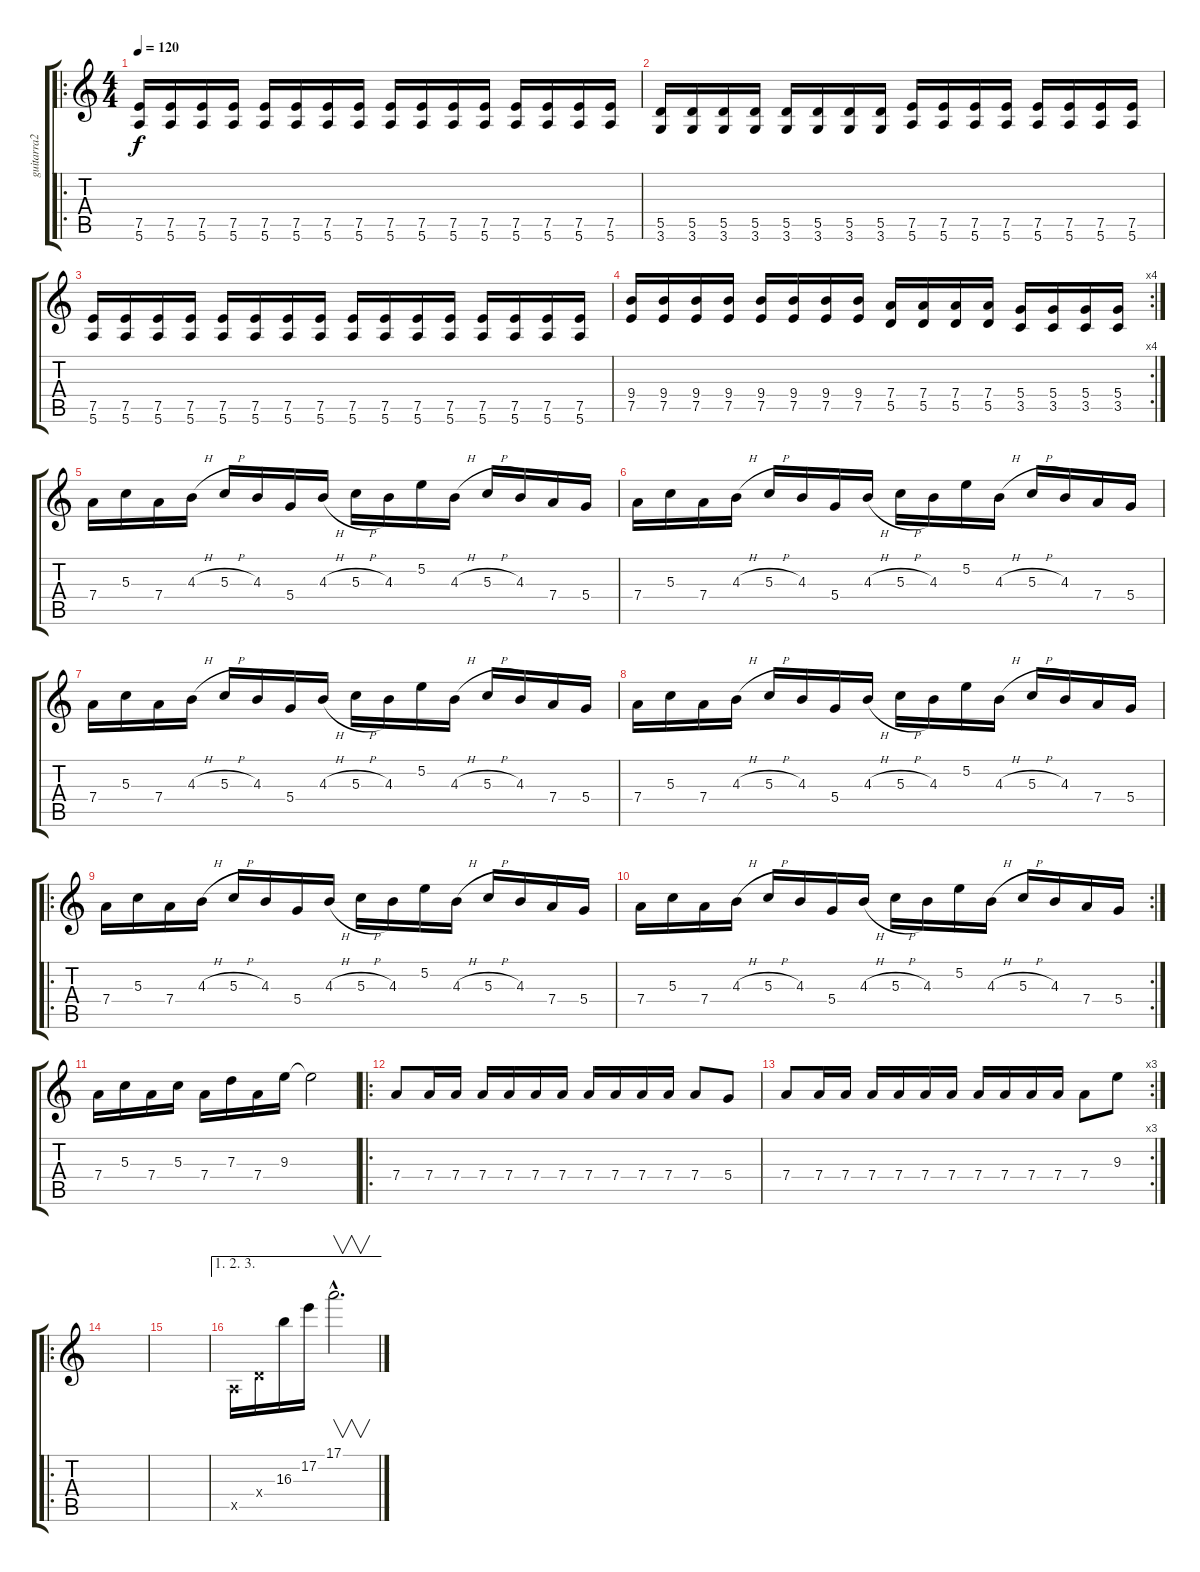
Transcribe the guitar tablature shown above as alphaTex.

\track ("guitarra2" "guitarra2") {instrument overdrivenguitar}
\staff {score tabs}
\tuning (E4 B3 G3 D3 A2 E2) {hide}
\ro
\ts (4 4)
\tempo 120
\clef g2
\ks c
(7.5 5.6).16{dy f} (7.5 5.6).16 (7.5 5.6).16 (7.5 5.6).16 (7.5 5.6).16 (7.5 5.6).16 (7.5 5.6).16 (7.5 5.6).16 (7.5 5.6).16 (7.5 5.6).16 (7.5 5.6).16 (7.5 5.6).16 (7.5 5.6).16 (7.5 5.6).16 (7.5 5.6).16 (7.5 5.6).16 |
(5.5 3.6).16 (5.5 3.6).16 (5.5 3.6).16 (5.5 3.6).16 (5.5 3.6).16 (5.5 3.6).16 (5.5 3.6).16 (5.5 3.6).16 (7.5 5.6).16 (7.5 5.6).16 (7.5 5.6).16 (7.5 5.6).16 (7.5 5.6).16 (7.5 5.6).16 (7.5 5.6).16 (7.5 5.6).16 |
(7.5 5.6).16 (7.5 5.6).16 (7.5 5.6).16 (7.5 5.6).16 (7.5 5.6).16 (7.5 5.6).16 (7.5 5.6).16 (7.5 5.6).16 (7.5 5.6).16 (7.5 5.6).16 (7.5 5.6).16 (7.5 5.6).16 (7.5 5.6).16 (7.5 5.6).16 (7.5 5.6).16 (7.5 5.6).16 |
\rc 4
(9.4 7.5).16 (9.4 7.5).16 (9.4 7.5).16 (9.4 7.5).16 (9.4 7.5).16 (9.4 7.5).16 (9.4 7.5).16 (9.4 7.5).16 (7.4 5.5).16 (7.4 5.5).16 (7.4 5.5).16 (7.4 5.5).16 (5.4 3.5).16 (5.4 3.5).16 (5.4 3.5).16 (5.4 3.5).16 |
7.4.16 5.3.16 7.4.16 4.3{h}.16 5.3{h}.16 4.3.16 5.4.16 4.3{h}.16 5.3{h}.16 4.3.16 5.2.16 4.3{h}.16 5.3{h}.16 4.3.16 7.4.16 5.4.16 |
7.4.16 5.3.16 7.4.16 4.3{h}.16 5.3{h}.16 4.3.16 5.4.16 4.3{h}.16 5.3{h}.16 4.3.16 5.2.16 4.3{h}.16 5.3{h}.16 4.3.16 7.4.16 5.4.16 |
7.4.16 5.3.16 7.4.16 4.3{h}.16 5.3{h}.16 4.3.16 5.4.16 4.3{h}.16 5.3{h}.16 4.3.16 5.2.16 4.3{h}.16 5.3{h}.16 4.3.16 7.4.16 5.4.16 |
7.4.16 5.3.16 7.4.16 4.3{h}.16 5.3{h}.16 4.3.16 5.4.16 4.3{h}.16 5.3{h}.16 4.3.16 5.2.16 4.3{h}.16 5.3{h}.16 4.3.16 7.4.16 5.4.16 |
\ro
7.4.16 5.3.16 7.4.16 4.3{h}.16 5.3{h}.16 4.3.16 5.4.16 4.3{h}.16 5.3{h}.16 4.3.16 5.2.16 4.3{h}.16 5.3{h}.16 4.3.16 7.4.16 5.4.16 |
\rc 2
7.4.16 5.3.16 7.4.16 4.3{h}.16 5.3{h}.16 4.3.16 5.4.16 4.3{h}.16 5.3{h}.16 4.3.16 5.2.16 4.3{h}.16 5.3{h}.16 4.3.16 7.4.16 5.4.16 |
7.4.16 5.3.16 7.4.16 5.3.16 7.4.16 7.3.16 7.4.16 9.3.16 9.3{t}.2 |
\ro
7.4.8 7.4.16 7.4.16 7.4.16 7.4.16 7.4.16 7.4.16 7.4.16 7.4.16 7.4.16 7.4.16 7.4.8 5.4.8 |
\rc 3
7.4.8 7.4.16 7.4.16 7.4.16 7.4.16 7.4.16 7.4.16 7.4.16 7.4.16 7.4.16 7.4.16 7.4.8 9.3.8 |
\ro
|
|
\ae (1 2 3)
0.5{x}.16 0.4{x}.16 16.3.16 17.2.16 17.1{hac}.2{v d}
